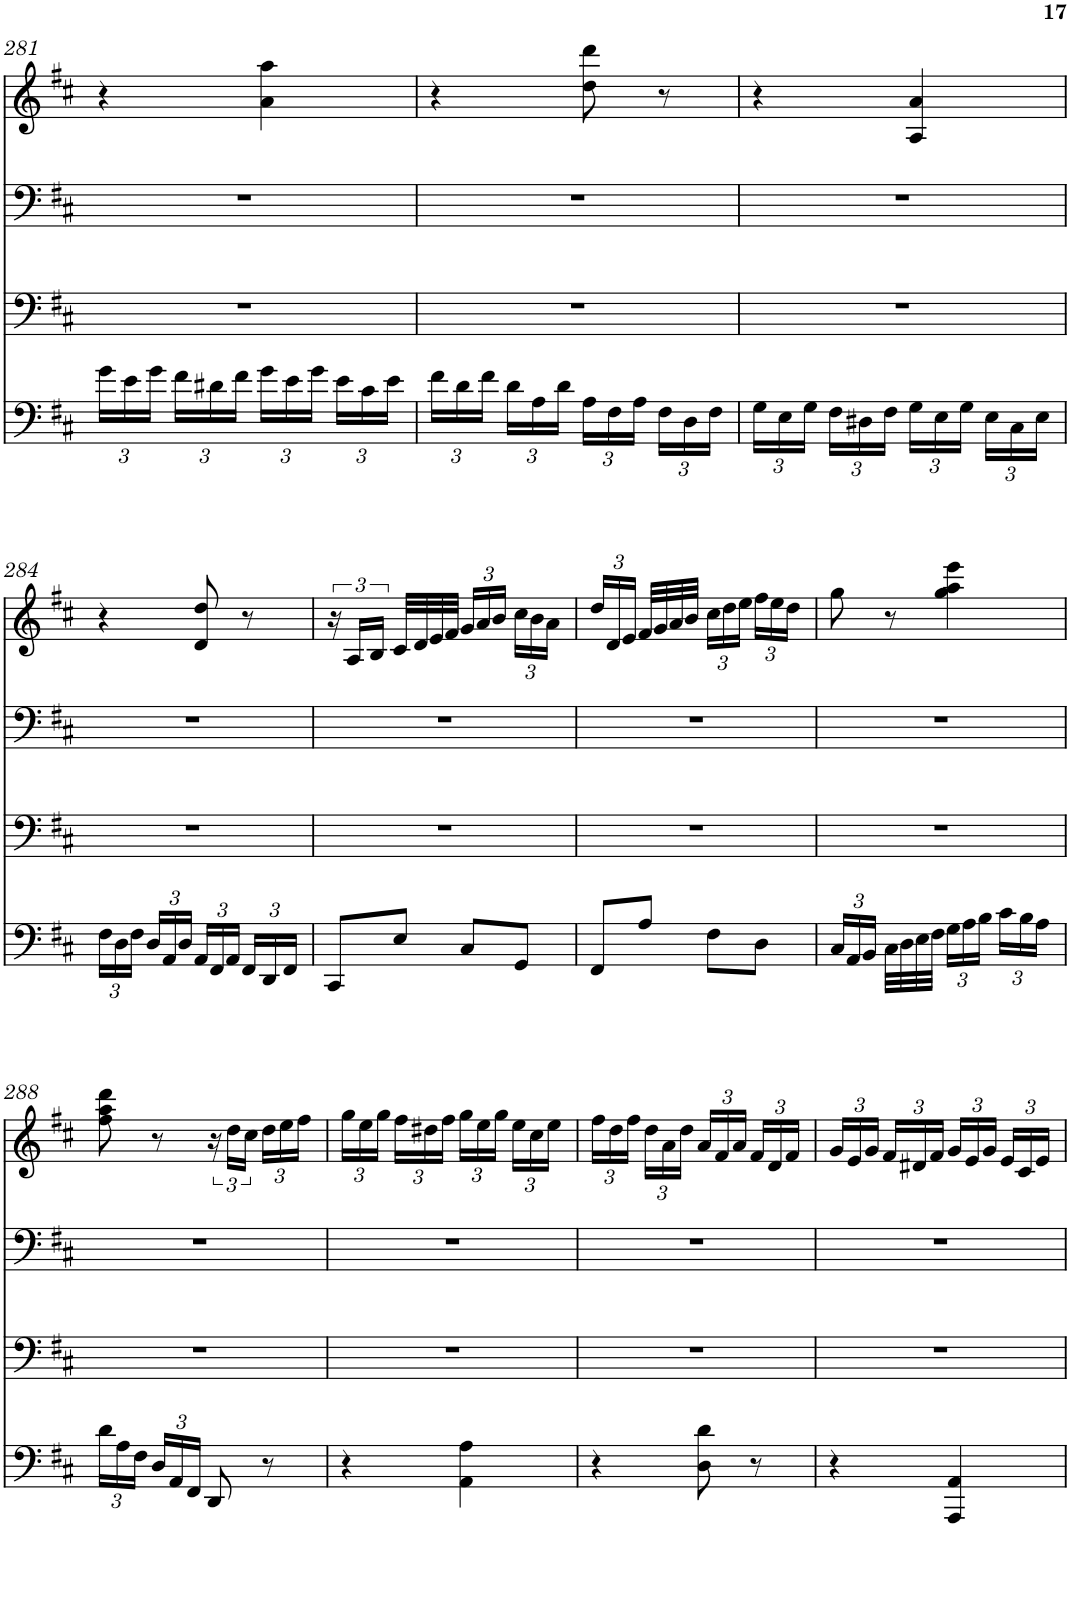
**kern	**kern	**kern	**kern
*part4	*part3	*part2	*part1
*staff4	*staff3	*staff2	*staff1
*I"None	*I"None	*I"None	*I"None
!!LO:PB:g=z
*clefF4	*clefF4	*clefF4	*clefG2
*k[f#c#]	*k[f#c#]	*k[f#c#]	*k[f#c#]
*M2/4	*M2/4	*M2/4	*M2/4
*Xbrackettup	*	*	*
=281	=281	=281	=281
24g\LL	2r	2r	4r
24e\	.	.	.
24g\JJ	.	.	.
24f#\LL	.	.	.
24d#X\	.	.	.
24f#\JJ	.	.	.
24g\LL	.	.	4a\ 4aa\
24e\	.	.	.
24g\JJ	.	.	.
24e\LL	.	.	.
24c#\	.	.	.
24e\JJ	.	.	.
=282	=282	=282	=282
24f#\LL	2r	2r	4r
24d\	.	.	.
24f#\JJ	.	.	.
24d\LL	.	.	.
24A\	.	.	.
24d\JJ	.	.	.
24A\LL	.	.	8dd\ 8ddd\
24F#\	.	.	.
24A\JJ	.	.	.
24F#\LL	.	.	8r
24D\	.	.	.
24F#\JJ	.	.	.
=283	=283	=283	=283
24G\LL	2r	2r	4r
24E\	.	.	.
24G\JJ	.	.	.
24F#\LL	.	.	.
24D#X\	.	.	.
24F#\JJ	.	.	.
24G\LL	.	.	4A/ 4a/
24E\	.	.	.
24G\JJ	.	.	.
24E\LL	.	.	.
24C#\	.	.	.
24E\JJ	.	.	.
!!LO:LB:g=z
=284	=284	=284	=284
24F#\LL	2r	2r	4r
24D\	.	.	.
24F#\JJ	.	.	.
24D/LL	.	.	.
24AA/	.	.	.
24D/JJ	.	.	.
24AA/LL	.	.	8d/ 8dd/
24FF#/	.	.	.
24AA/JJ	.	.	.
24FF#/LL	.	.	8r
24DD/	.	.	.
24FF#/JJ	.	.	.
=285	=285	=285	=285
8CC#/L	2r	2r	24r
.	.	.	24A/LL
.	.	.	24B/JJ
8E/J	.	.	32c#/LLL
.	.	.	32d/
.	.	.	32e/
.	.	.	32f#/JJJ
*	*	*	*Xbrackettup
8C#/L	.	.	24g/LL
.	.	.	24a/
.	.	.	24b/JJ
8GG/J	.	.	24cc#\LL
.	.	.	24b\
.	.	.	24a\JJ
=286	=286	=286	=286
8FF#/L	2r	2r	24dd/LL
.	.	.	24d/
.	.	.	24e/JJ
8A/J	.	.	32f#/LLL
.	.	.	32g/
.	.	.	32a/
.	.	.	32b/JJJ
8F#\L	.	.	24cc#\LL
.	.	.	24dd\
.	.	.	24ee\JJ
8D\J	.	.	24ff#\LL
.	.	.	24ee\
.	.	.	24dd\JJ
=287	=287	=287	=287
24C#/LL	2r	2r	8gg\
24AA/	.	.	.
24BB/JJ	.	.	.
32C#\LLL	.	.	8r
32D\	.	.	.
32E\	.	.	.
32F#\JJJ	.	.	.
24G\LL	.	.	4gg\ 4aa\ 4eee\
24A\	.	.	.
24B\JJ	.	.	.
24c#\LL	.	.	.
24B\	.	.	.
24A\JJ	.	.	.
!!LO:LB:g=z
=288	=288	=288	=288
24d\LL	2r	2r	8ff#\ 8aa\ 8ddd\
24A\	.	.	.
24F#\JJ	.	.	.
24D/LL	.	.	8r
24AA/	.	.	.
24FF#/JJ	.	.	.
*	*	*	*brackettup
8DD/	.	.	24r
.	.	.	24dd\LL
.	.	.	24cc#\JJ
*	*	*	*Xbrackettup
8r	.	.	24dd\LL
.	.	.	24ee\
.	.	.	24ff#\JJ
=289	=289	=289	=289
4r	2r	2r	24gg\LL
.	.	.	24ee\
.	.	.	24gg\JJ
.	.	.	24ff#\LL
.	.	.	24dd#X\
.	.	.	24ff#\JJ
4AA\ 4A\	.	.	24gg\LL
.	.	.	24ee\
.	.	.	24gg\JJ
.	.	.	24ee\LL
.	.	.	24cc#\
.	.	.	24ee\JJ
=290	=290	=290	=290
4r	2r	2r	24ff#\LL
.	.	.	24dd\
.	.	.	24ff#\JJ
.	.	.	24dd\LL
.	.	.	24a\
.	.	.	24dd\JJ
8D\ 8d\	.	.	24a/LL
.	.	.	24f#/
.	.	.	24a/JJ
8r	.	.	24f#/LL
.	.	.	24d/
.	.	.	24f#/JJ
=291	=291	=291	=291
4r	2r	2r	24g/LL
.	.	.	24e/
.	.	.	24g/JJ
.	.	.	24f#/LL
.	.	.	24d#X/
.	.	.	24f#/JJ
4AAA/ 4AA/	.	.	24g/LL
.	.	.	24e/
.	.	.	24g/JJ
.	.	.	24e/LL
.	.	.	24c#/
.	.	.	24e/JJ
=	=	=	=
*-	*-	*-	*-
